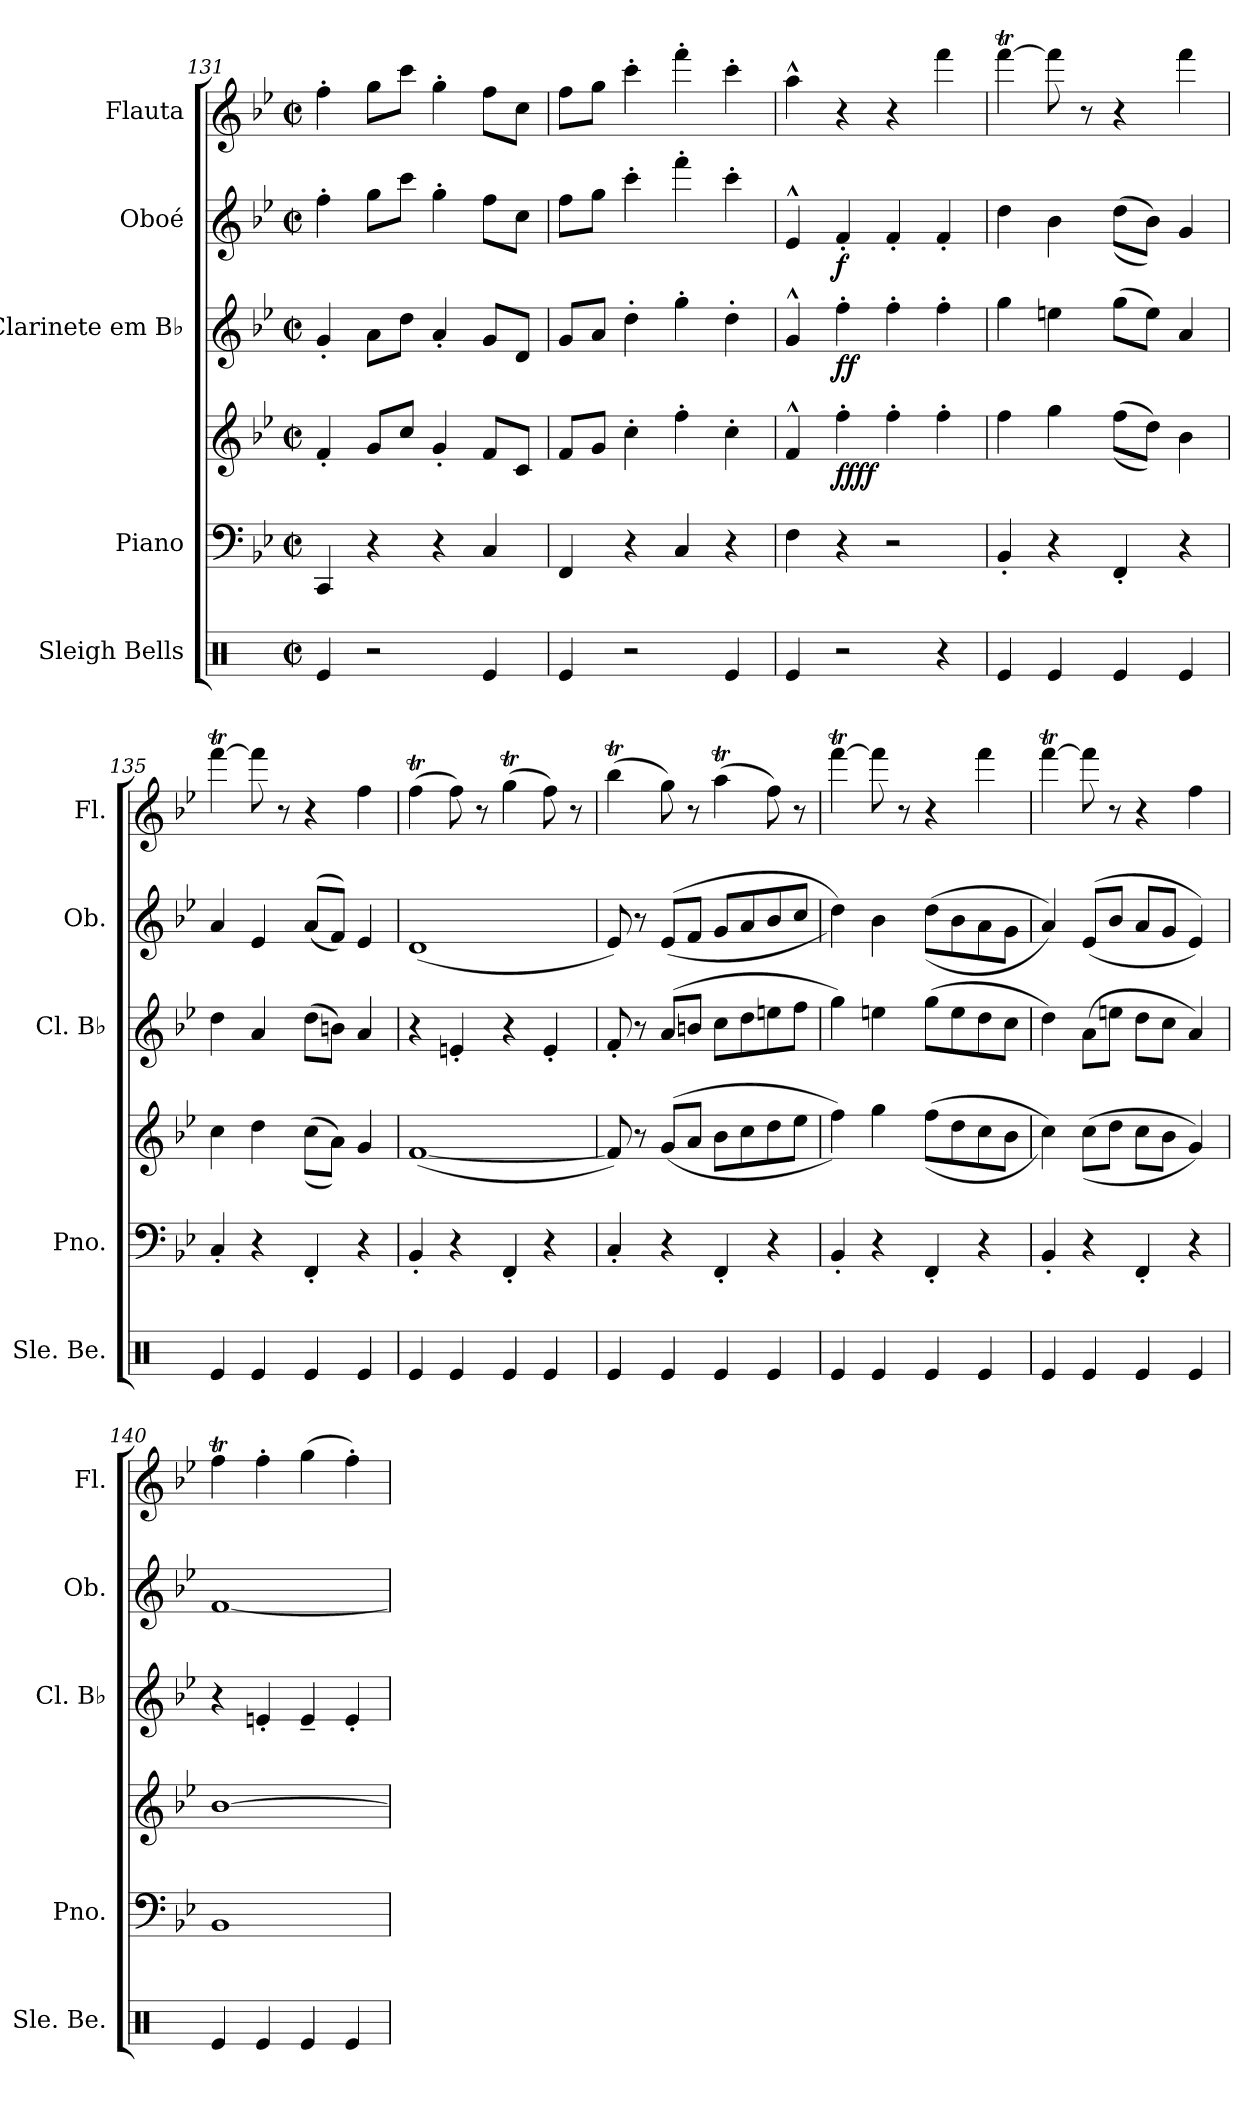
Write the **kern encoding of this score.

**kern	**kern	**kern	**dynam	**kern	**dynam	**kern	**dynam	**kern
*part5	*part4	*part4	*part4	*part3	*part3	*part2	*part2	*part1
*staff6	*staff5	*staff4	*staff4/5	*staff3	*staff3	*staff2	*staff2	*staff1
*I"Sleigh Bells	*I"Piano	*	*	*I"Clarinete em B♭	*	*I"Oboé	*	*I"Flauta
*I'Sle. Be.	*I'Pno.	*	*	*I'Cl. B♭	*	*I'Ob.	*	*I'Fl.
*clefX	*clefF4	*clefG2	*	*clefG2	*	*clefG2	*	*clefG2
*	*	*	*	*ITrd1c2	*	*	*	*
*k[]	*k[b-e-]	*k[b-e-]	*	*k[b-e-a-d-]	*	*k[b-e-]	*	*k[b-e-]
*M2/2	*M2/2	*M2/2	*	*M2/2	*	*M2/2	*	*M2/2
*met(c|)	*met(c|)	*met(c|)	*	*met(c|)	*	*met(c|)	*	*met(c|)
=131	=131	=131	=131	=131	=131	=131	=131	=131
4Re/	4CC/	4f'/	.	4f'/	.	4ff'\	.	4ff'\
2r	4r	8g/L	.	8g\L	.	8gg\L	.	8gg\L
.	.	8cc/J	.	8cc\J	.	8ccc\J	.	8ccc\J
.	4r	4g'/	.	4g'/	.	4gg'\	.	4gg'\
4Re/	4C/	8f/L	.	8f/L	.	8ff\L	.	8ff\L
.	.	8c/J	.	8c/J	.	8cc\J	.	8cc\J
=132	=132	=132	=132	=132	=132	=132	=132	=132
4Re/	4FF/	8f/L	.	8f/L	.	8ff\L	.	8ff\L
.	.	8g/J	.	8g/J	.	8gg\J	.	8gg\J
2r	4r	4cc'\	.	4cc'\	.	4ccc'\	.	4ccc'\
.	4C/	4ff'\	.	4ff'\	.	4fff'\	.	4fff'\
4Re/	4r	4cc'\	.	4cc'\	.	4ccc'\	.	4ccc'\
=133	=133	=133	=133	=133	=133	=133	=133	=133
4Re/	4F\	4f^^/	.	4f^^/	.	4e-^^/	.	4aa^^\
!	!	!	!LO:DY:b	!	!	!	!	!
!	!	!	!LO:DY:n=1:b	!	!LO:DY:b	!	!LO:DY:b	!
2r	4r	4ff'\	ff ff	4ee-'\	ff	4f'/	f	4r
.	2r	4ff'\	.	4ee-'\	.	4f'/	.	4r
4r	.	4ff'\	.	4ee-'\	.	4f'/	.	4fff\
!!LO:LB:g=z
=134	=134	=134	=134	=134	=134	=134	=134	=134
4Re/	4BB-'/	4ff\	.	4ff\	.	4dd\	.	[4fffT\
4Re/	4r	4gg\	.	4ddn\	.	4b-\	.	8fff\]
.	.	.	.	.	.	.	.	8r
4Re/	4FF'/	((8ff\L	.	(8ff\L	.	((8dd\L	.	4r
.	.	8dd\J))	.	8dd\J)	.	8b-\J))	.	.
4Re/	4r	4b-\	.	4g/	.	4g/	.	4fff\
=135	=135	=135	=135	=135	=135	=135	=135	=135
4Re/	4C'/	4cc\	.	4cc\	.	4a/	.	[4fffT\
4Re/	4r	4dd\	.	4g/	.	4e-/	.	8fff\]
.	.	.	.	.	.	.	.	8r
4Re/	4FF'/	((8cc\L	.	(8cc\L	.	((8a/L	.	4r
.	.	8a\J))	.	8an\J)	.	8f/J))	.	.
4Re/	4r	4g/	.	4g/	.	4e-/	.	4ff\
=136	=136	=136	=136	=136	=136	=136	=136	=136
4Re/	4BB-'/	([1f	.	4r	.	(1d	.	(4ffT\
4Re/	4r	.	.	4dn'/	.	.	.	8ff\)
.	.	.	.	.	.	.	.	8r
4Re/	4FF'/	.	.	4r	.	.	.	(4ggT\
4Re/	4r	.	.	4d'/	.	.	.	8ff\)
.	.	.	.	.	.	.	.	8r
=137	=137	=137	=137	=137	=137	=137	=137	=137
4Re/	4C'/	8f/])	.	8e-'/	.	8e-/)	.	(4bb-T\
.	.	8r	.	8r	.	8r	.	.
4Re/	4r	((8g/L	.	(8g/L	.	((8e-/L	.	8gg\)
.	.	8a/J	.	8an/J	.	8f/J	.	8r
4Re/	4FF'/	8b-\L	.	8b-\L	.	8g/L	.	(4aat\
.	.	8cc\	.	8cc\	.	8a/	.	.
4Re/	4r	8dd\	.	8ddn\	.	8b-/	.	8ff\)
.	.	8ee-\J	.	8ee-\J	.	8cc/J	.	8r
=138	=138	=138	=138	=138	=138	=138	=138	=138
4Re/	4BB-'/	4ff\))	.	4ff\)	.	4dd\))	.	[4fffT\
4Re/	4r	4gg\	.	4ddn\	.	4b-\	.	8fff\]
.	.	.	.	.	.	.	.	8r
4Re/	4FF'/	((8ff\L	.	(8ff\L	.	((8dd\L	.	4r
.	.	8dd\	.	8dd\	.	8b-\	.	.
4Re/	4r	8cc\	.	8cc\	.	8a\	.	4fff\
.	.	8b-\J	.	8b-\J	.	8g\J	.	.
!!LO:PB:g=z
=139	=139	=139	=139	=139	=139	=139	=139	=139
4Re/	4BB-'/	4cc\))	.	4cc\)	.	4a/))	.	[4fffT\
4Re/	4r	((8cc\L	.	(8g\L	.	((8e-/L	.	8fff\]
.	.	8dd\J	.	8ddn\J	.	8b-/J	.	8r
4Re/	4FF'/	8cc\L	.	8cc\L	.	8a/L	.	4r
.	.	8b-\J	.	8b-\J	.	8g/J	.	.
4Re/	4r	4g/))	.	4g/)	.	4e-/))	.	4ff\
=140	=140	=140	=140	=140	=140	=140	=140	=140
4Re/	1BB-	[1b-	.	4r	.	[1f	.	4ffT\
4Re/	.	.	.	4dn'/	.	.	.	4ff'\
4Re/	.	.	.	4d~/	.	.	.	(4gg\
4Re/	.	.	.	4d'/	.	.	.	4ff'\)
=	=	=	=	=	=	=	=	=
*-	*-	*-	*-	*-	*-	*-	*-	*-
